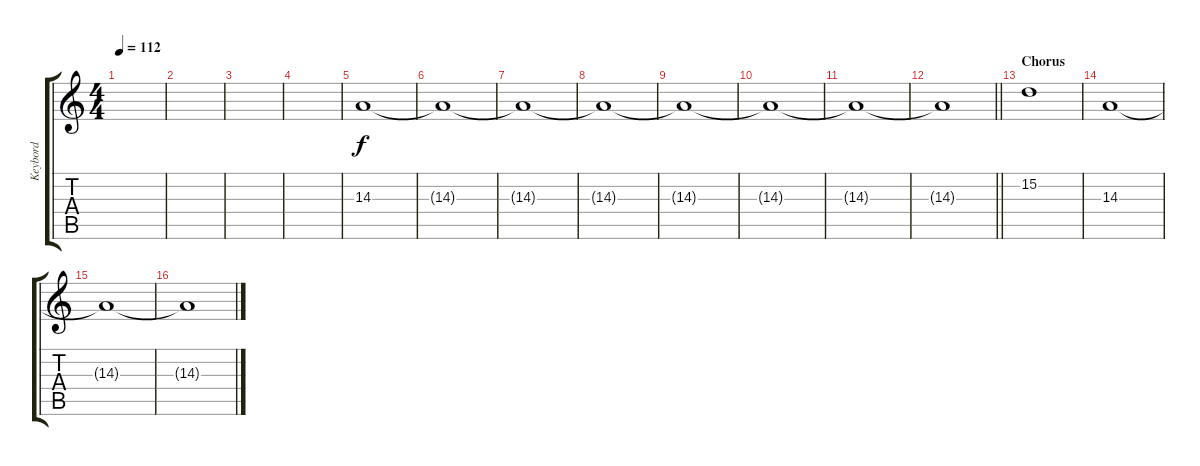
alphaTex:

\track ("Keybord" "Keybord") {instrument stringensemble1}
\staff {score tabs}
\tuning (E4 B3 G3 D3 A2 E2) {hide}
\ts (4 4)
\tempo 112
\clef g2
\ks c
|
|
|
|
14.3.1 |
14.3{t}.1 |
14.3{t}.1 |
14.3{t}.1 |
14.3{t}.1 |
14.3{t}.1 |
14.3{t}.1 |
\barLineRight lightlight
14.3{t}.1 |
\section ("" "Chorus")
15.2.1 |
14.3.1 |
14.3{t}.1 |
14.3{t}.1
